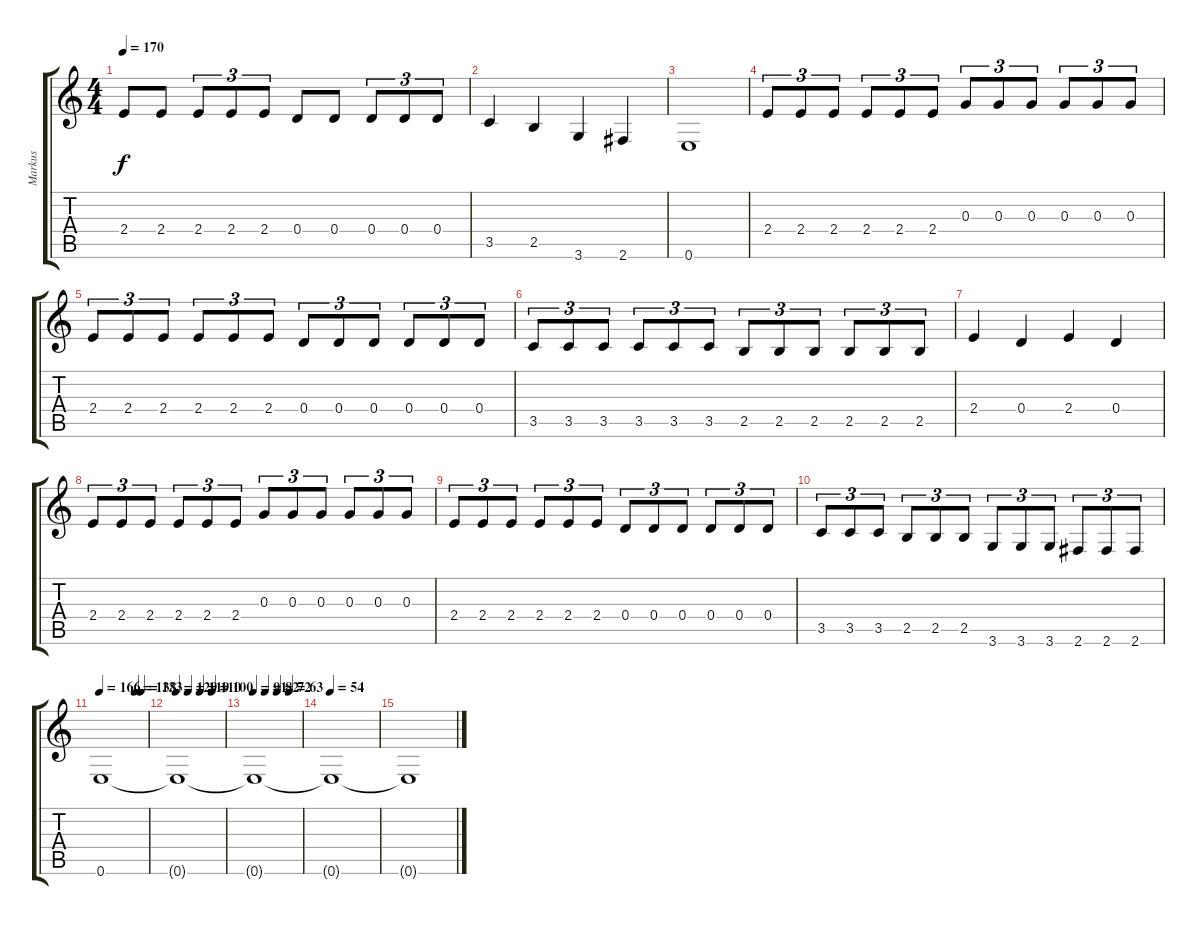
\track ("Markus" "Markus") {instrument electricbasspick}
\staff {score tabs}
\tuning (E4 B3 G3 D3 A2 E2) {hide}
\ts (4 4)
\tempo 170
\clef g2
\ks c
2.4.8{dy f} 2.4.8 2.4.8{tu (3 2)} 2.4.8{tu (3 2)} 2.4.8{tu (3 2)} 0.4.8 0.4.8 0.4.8{tu (3 2)} 0.4.8{tu (3 2)} 0.4.8{tu (3 2)} |
3.5.4 2.5.4 3.6.4 2.6.4 |
0.6.1 |
2.4.8{tu (3 2)} 2.4.8{tu (3 2)} 2.4.8{tu (3 2)} 2.4.8{tu (3 2)} 2.4.8{tu (3 2)} 2.4.8{tu (3 2)} 0.3.8{tu (3 2)} 0.3.8{tu (3 2)} 0.3.8{tu (3 2)} 0.3.8{tu (3 2)} 0.3.8{tu (3 2)} 0.3.8{tu (3 2)} |
2.4.8{tu (3 2)} 2.4.8{tu (3 2)} 2.4.8{tu (3 2)} 2.4.8{tu (3 2)} 2.4.8{tu (3 2)} 2.4.8{tu (3 2)} 0.4.8{tu (3 2)} 0.4.8{tu (3 2)} 0.4.8{tu (3 2)} 0.4.8{tu (3 2)} 0.4.8{tu (3 2)} 0.4.8{tu (3 2)} |
3.5.8{tu (3 2)} 3.5.8{tu (3 2)} 3.5.8{tu (3 2)} 3.5.8{tu (3 2)} 3.5.8{tu (3 2)} 3.5.8{tu (3 2)} 2.5.8{tu (3 2)} 2.5.8{tu (3 2)} 2.5.8{tu (3 2)} 2.5.8{tu (3 2)} 2.5.8{tu (3 2)} 2.5.8{tu (3 2)} |
2.4.4 0.4.4 2.4.4 0.4.4 |
2.4.8{tu (3 2)} 2.4.8{tu (3 2)} 2.4.8{tu (3 2)} 2.4.8{tu (3 2)} 2.4.8{tu (3 2)} 2.4.8{tu (3 2)} 0.3.8{tu (3 2)} 0.3.8{tu (3 2)} 0.3.8{tu (3 2)} 0.3.8{tu (3 2)} 0.3.8{tu (3 2)} 0.3.8{tu (3 2)} |
2.4.8{tu (3 2)} 2.4.8{tu (3 2)} 2.4.8{tu (3 2)} 2.4.8{tu (3 2)} 2.4.8{tu (3 2)} 2.4.8{tu (3 2)} 0.4.8{tu (3 2)} 0.4.8{tu (3 2)} 0.4.8{tu (3 2)} 0.4.8{tu (3 2)} 0.4.8{tu (3 2)} 0.4.8{tu (3 2)} |
3.5.8{tu (3 2)} 3.5.8{tu (3 2)} 3.5.8{tu (3 2)} 2.5.8{tu (3 2)} 2.5.8{tu (3 2)} 2.5.8{tu (3 2)} 3.6.8{tu (3 2)} 3.6.8{tu (3 2)} 3.6.8{tu (3 2)} 2.6.8{tu (3 2)} 2.6.8{tu (3 2)} 2.6.8{tu (3 2)} |
\tempo 166
\tempo (138 0.75)
\tempo (133 0.875)
0.6.1 |
\tempo 129
\tempo (119 0.25)
\tempo (110 0.5)
\tempo (100 0.75)
0.6{t}.1 |
\tempo 91
\tempo (82 0.25)
\tempo (72 0.5)
\tempo (63 0.75)
0.6{t}.1 |
\tempo 54
0.6{t}.1 |
0.6{t}.1
